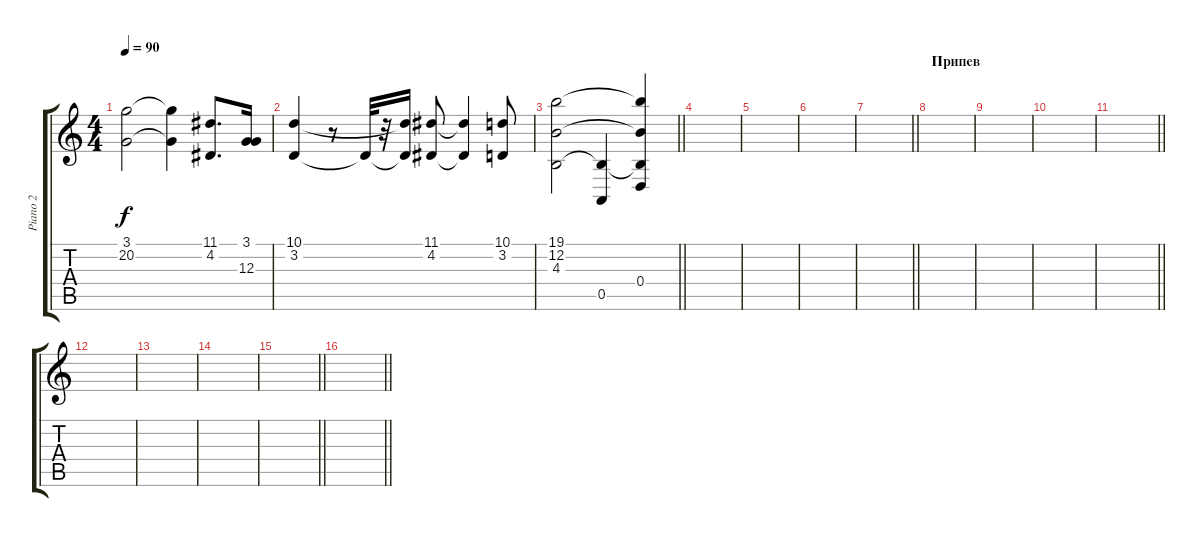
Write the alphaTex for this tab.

\track ("Piano 2" "Piano 2") {instrument lead2sawtooth}
\staff {score tabs}
\tuning (E4 B3 G3 D3 A2 E2) {hide}
\ts (4 4)
\tempo 90
\clef g2
\ks c
(3.1 20.2).2{dy f} (3.1{t} 20.2{t}).4 (11.1 4.2).8{d} (3.1 12.3).16 |
(10.1 3.2).4 r.8 3.2{t}.32 r.32 (10.1{t} 3.2{t}).16 (11.1 4.2).8 (11.1{t} 4.2{t}).4 (10.1 3.2).8 |
\barLineRight lightlight
(19.1 12.2 4.3).2 (4.3{t} 0.5).4 (19.1{t} 12.2{t} 4.3{t} 0.4{t}).4 |
|
|
|
\barLineRight lightlight
|
\section ("" "Припев")
|
|
|
\barLineRight lightlight
|
|
|
|
\barLineRight lightlight
|
\barLineRight lightlight
